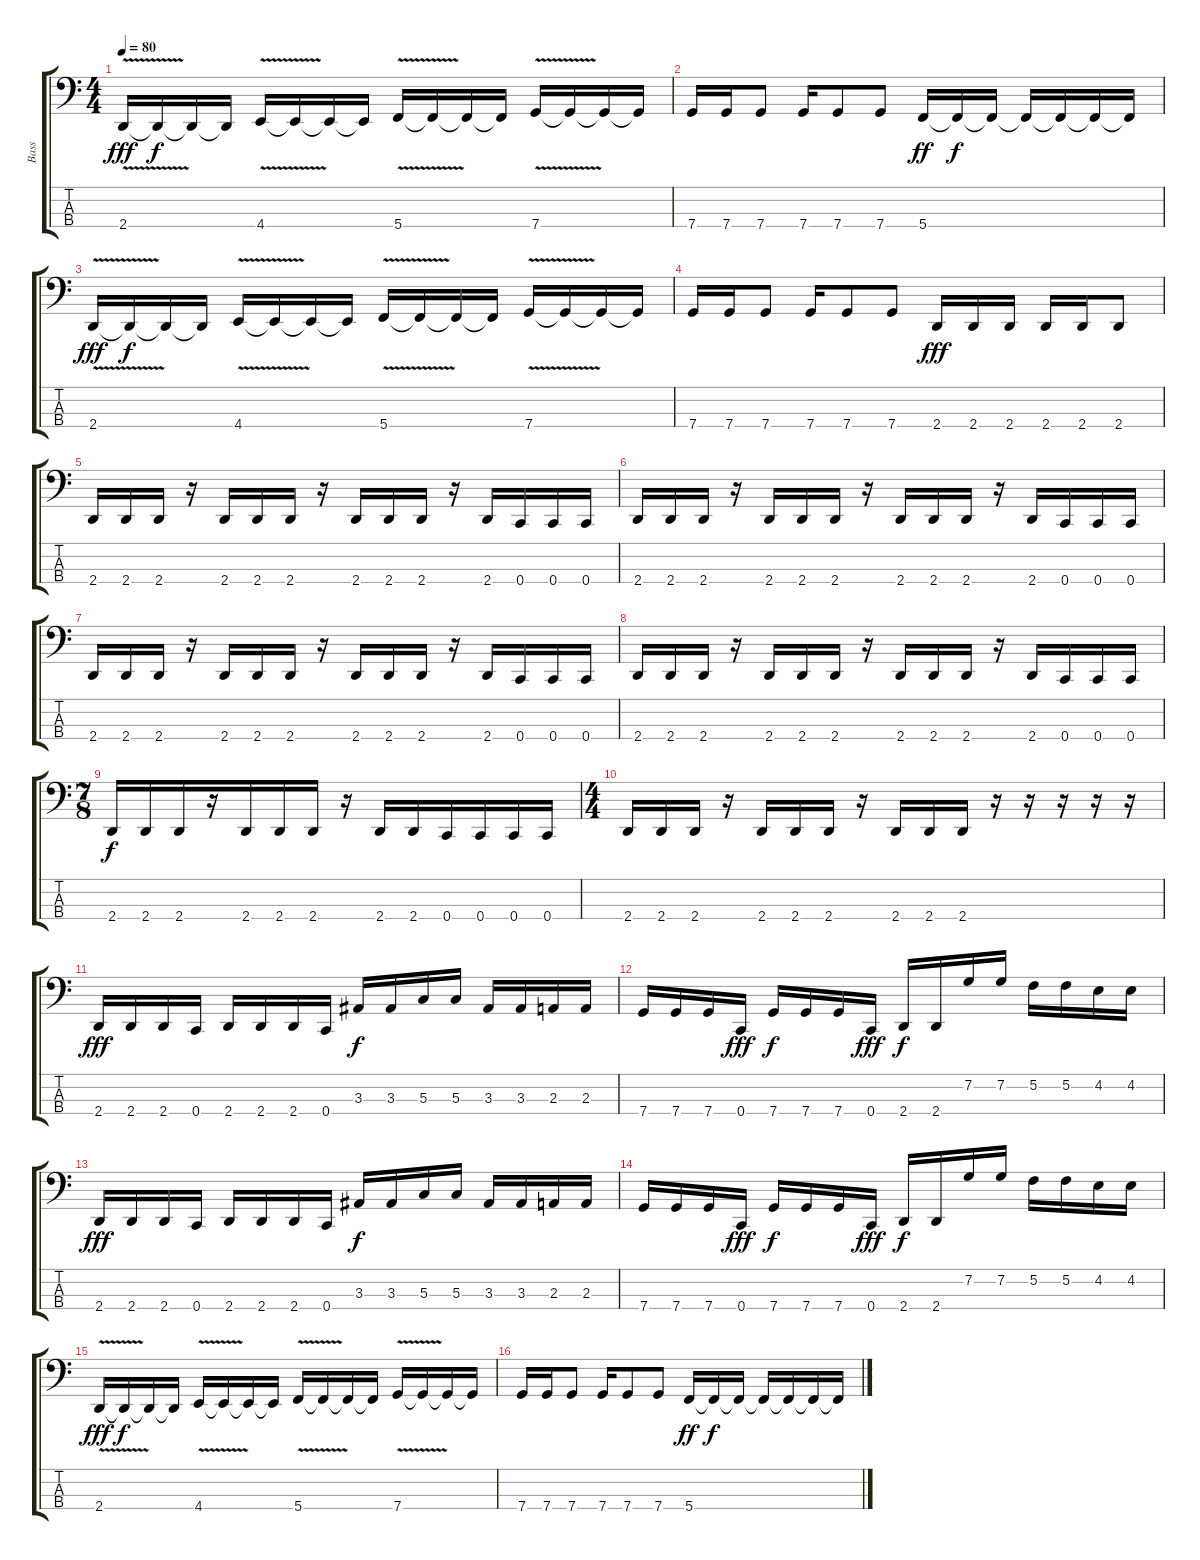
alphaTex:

\track ("Bass" "Bass") {instrument electricbassfinger}
\staff {score tabs}
\tuning (F2 C2 G1 C1) {hide}
\ts (4 4)
\tempo 80
\clef f4
\ks c
2.4{v}.16{dy fff} 2.4{t}.16{dy f} 2.4{t}.16 2.4{t}.16 4.4{v}.16 4.4{t}.16 4.4{t}.16 4.4{t}.16 5.4{v}.16 5.4{t}.16 5.4{t}.16 5.4{t}.16 7.4{v}.16 7.4{t}.16 7.4{t}.16 7.4{t}.16 |
7.4.16 7.4.16 7.4.8 7.4.16 7.4.8 7.4.8 5.4.16{dy ff} 5.4{t}.16{dy f} 5.4{t}.16 5.4{t}.16 5.4{t}.16 5.4{t}.16 5.4{t}.16 |
2.4{v}.16{dy fff} 2.4{t}.16{dy f} 2.4{t}.16 2.4{t}.16 4.4{v}.16 4.4{t}.16 4.4{t}.16 4.4{t}.16 5.4{v}.16 5.4{t}.16 5.4{t}.16 5.4{t}.16 7.4{v}.16 7.4{t}.16 7.4{t}.16 7.4{t}.16 |
7.4.16 7.4.16 7.4.8 7.4.16 7.4.8 7.4.8 2.4.16{dy fff} 2.4.16 2.4.16 2.4.16 2.4.16 2.4.8 |
2.4.16 2.4.16 2.4.16 r.16 2.4.16 2.4.16 2.4.16 r.16 2.4.16 2.4.16 2.4.16 r.16 2.4.16 0.4.16 0.4.16 0.4.16 |
2.4.16 2.4.16 2.4.16 r.16 2.4.16 2.4.16 2.4.16 r.16 2.4.16 2.4.16 2.4.16 r.16 2.4.16 0.4.16 0.4.16 0.4.16 |
2.4.16 2.4.16 2.4.16 r.16 2.4.16 2.4.16 2.4.16 r.16 2.4.16 2.4.16 2.4.16 r.16 2.4.16 0.4.16 0.4.16 0.4.16 |
2.4.16 2.4.16 2.4.16 r.16 2.4.16 2.4.16 2.4.16 r.16 2.4.16 2.4.16 2.4.16 r.16 2.4.16 0.4.16 0.4.16 0.4.16 |
\ts (7 8)
2.4.16{dy f} 2.4.16 2.4.16 r.16 2.4.16 2.4.16 2.4.16 r.16 2.4.16 2.4.16 0.4.16 0.4.16 0.4.16 0.4.16 |
\ts (4 4)
2.4.16 2.4.16 2.4.16 r.16 2.4.16 2.4.16 2.4.16 r.16 2.4.16 2.4.16 2.4.16 r.16 r.16 r.16 r.16 r.16 |
2.4.16{dy fff} 2.4.16 2.4.16 0.4.16 2.4.16 2.4.16 2.4.16 0.4.16 3.3.16{dy f} 3.3.16 5.3.16 5.3.16 3.3.16 3.3.16 2.3.16 2.3.16 |
7.4.16 7.4.16 7.4.16 0.4.16{dy fff} 7.4.16{dy f} 7.4.16 7.4.16 0.4.16{dy fff} 2.4.16{dy f} 2.4.16 7.2.16 7.2.16 5.2.16 5.2.16 4.2.16 4.2.16 |
2.4.16{dy fff} 2.4.16 2.4.16 0.4.16 2.4.16 2.4.16 2.4.16 0.4.16 3.3.16{dy f} 3.3.16 5.3.16 5.3.16 3.3.16 3.3.16 2.3.16 2.3.16 |
7.4.16 7.4.16 7.4.16 0.4.16{dy fff} 7.4.16{dy f} 7.4.16 7.4.16 0.4.16{dy fff} 2.4.16{dy f} 2.4.16 7.2.16 7.2.16 5.2.16 5.2.16 4.2.16 4.2.16 |
2.4{v}.16{dy fff} 2.4{t}.16{dy f} 2.4{t}.16 2.4{t}.16 4.4{v}.16 4.4{t}.16 4.4{t}.16 4.4{t}.16 5.4{v}.16 5.4{t}.16 5.4{t}.16 5.4{t}.16 7.4{v}.16 7.4{t}.16 7.4{t}.16 7.4{t}.16 |
7.4.16 7.4.16 7.4.8 7.4.16 7.4.8 7.4.8 5.4.16{dy ff} 5.4{t}.16{dy f} 5.4{t}.16 5.4{t}.16 5.4{t}.16 5.4{t}.16 5.4{t}.16
